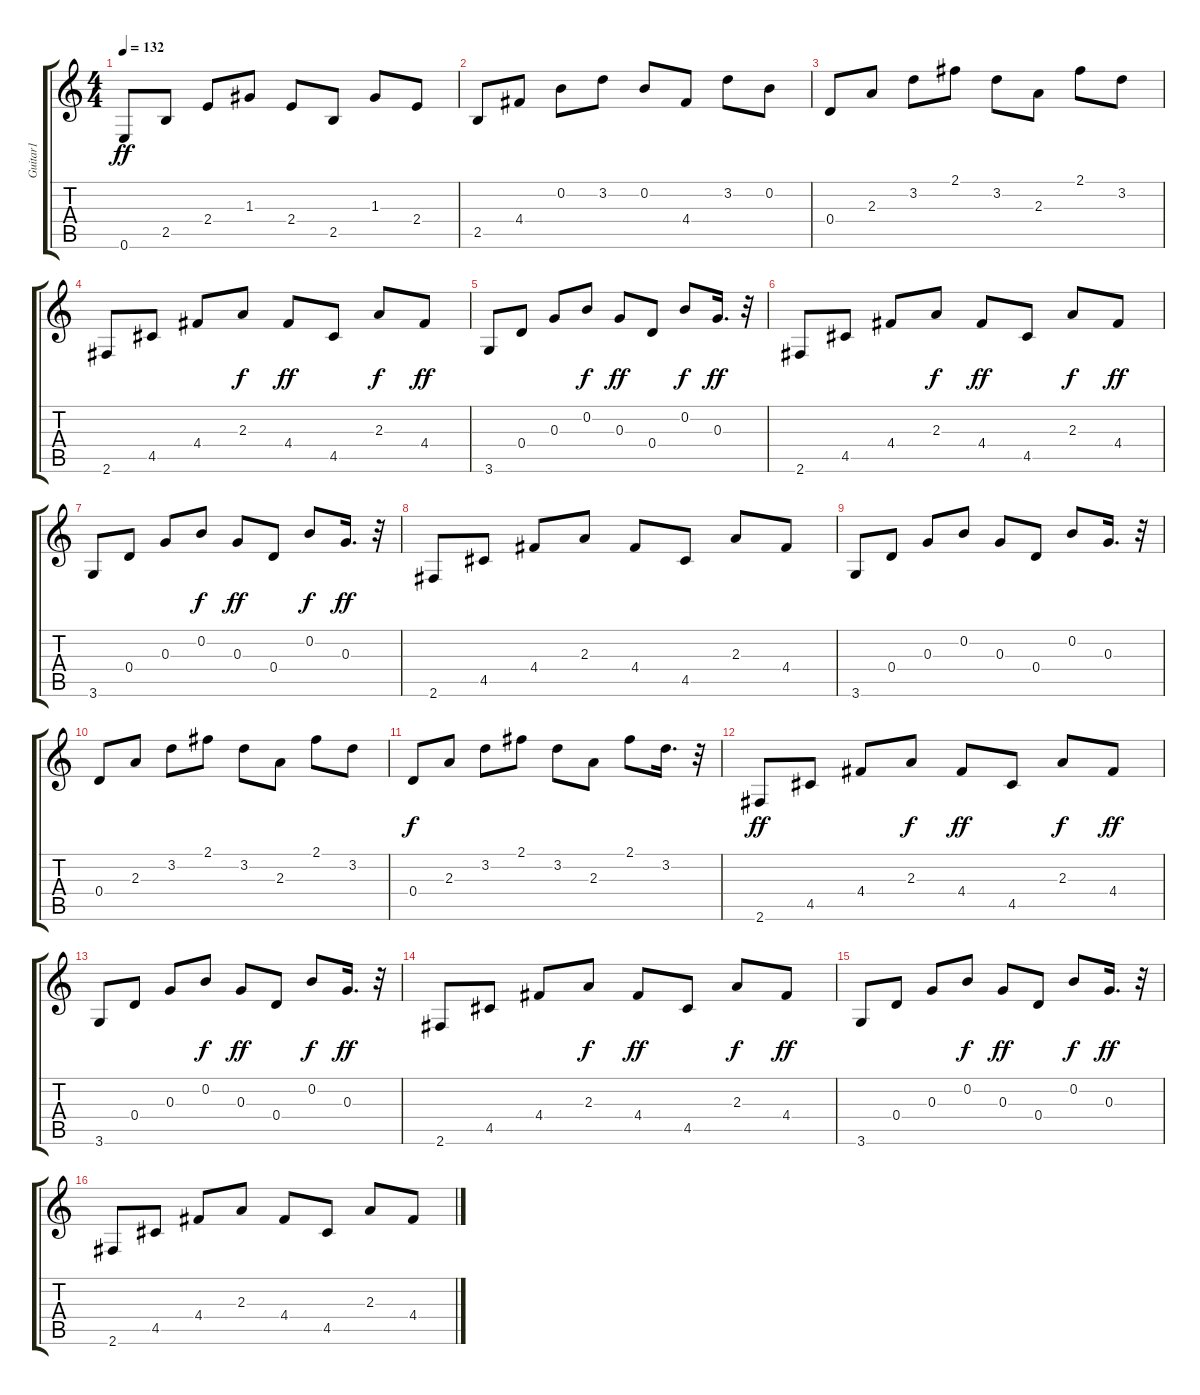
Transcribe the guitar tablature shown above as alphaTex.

\track ("Guitar1" "Guitar1") {instrument acousticguitarsteel}
\staff {score tabs}
\tuning (E4 B3 G3 D3 A2 E2) {hide}
\ts (4 4)
\tempo 132
\clef g2
\ks c
0.6.8{dy ff} 2.5.8 2.4.8 1.3.8 2.4.8 2.5.8 1.3.8 2.4.8 |
2.5.8 4.4.8 0.2.8 3.2.8 0.2.8 4.4.8 3.2.8 0.2.8 |
0.4.8 2.3.8 3.2.8 2.1.8 3.2.8 2.3.8 2.1.8 3.2.8 |
2.6.8 4.5.8 4.4.8 2.3.8{dy f} 4.4.8{dy ff} 4.5.8 2.3.8{dy f} 4.4.8{dy ff} |
3.6.8 0.4.8 0.3.8 0.2.8{dy f} 0.3.8{dy ff} 0.4.8 0.2.8{dy f} 0.3.16{d dy ff} r.32 |
2.6.8 4.5.8 4.4.8 2.3.8{dy f} 4.4.8{dy ff} 4.5.8 2.3.8{dy f} 4.4.8{dy ff} |
3.6.8 0.4.8 0.3.8 0.2.8{dy f} 0.3.8{dy ff} 0.4.8 0.2.8{dy f} 0.3.16{d dy ff} r.32 |
2.6.8 4.5.8 4.4.8 2.3.8 4.4.8 4.5.8 2.3.8 4.4.8 |
3.6.8 0.4.8 0.3.8 0.2.8 0.3.8 0.4.8 0.2.8 0.3.16{d} r.32 |
0.4.8 2.3.8 3.2.8 2.1.8 3.2.8 2.3.8 2.1.8 3.2.8 |
0.4.8{dy f} 2.3.8 3.2.8 2.1.8 3.2.8 2.3.8 2.1.8 3.2.16{d} r.32 |
2.6.8{dy ff} 4.5.8 4.4.8 2.3.8{dy f} 4.4.8{dy ff} 4.5.8 2.3.8{dy f} 4.4.8{dy ff} |
3.6.8 0.4.8 0.3.8 0.2.8{dy f} 0.3.8{dy ff} 0.4.8 0.2.8{dy f} 0.3.16{d dy ff} r.32 |
2.6.8 4.5.8 4.4.8 2.3.8{dy f} 4.4.8{dy ff} 4.5.8 2.3.8{dy f} 4.4.8{dy ff} |
3.6.8 0.4.8 0.3.8 0.2.8{dy f} 0.3.8{dy ff} 0.4.8 0.2.8{dy f} 0.3.16{d dy ff} r.32 |
2.6.8 4.5.8 4.4.8 2.3.8 4.4.8 4.5.8 2.3.8 4.4.8
